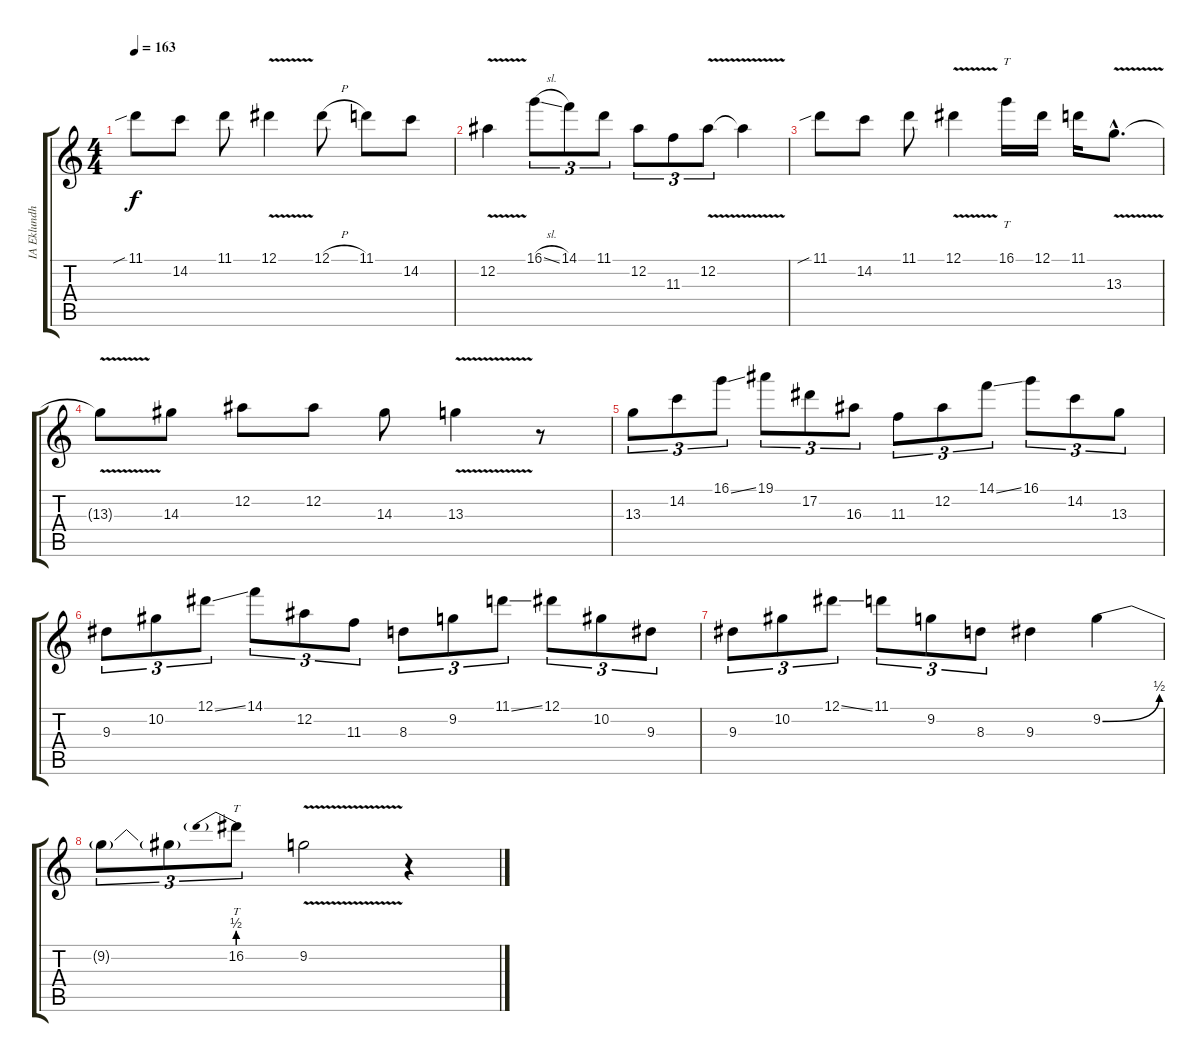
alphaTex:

\track ("IA Eklundh" "IA Eklundh") {instrument distortionguitar}
\staff {score tabs}
\tuning (Eb4 Bb3 Gb3 Db3 Ab2 Eb2) {hide}
\ts (4 4)
\tempo 163
\clef g2
\ks c
11.1{sib}.8{dy f} 14.2.8 11.1.8 12.1{v}.4 12.1{h}.8 11.1.8 14.2.8 |
12.2{v}.4 16.1{sl}.8{tu (3 2)} 14.1.8{tu (3 2)} 11.1.8{tu (3 2)} 12.2.8{tu (3 2)} 11.3.8{tu (3 2)} 12.2{v}.8{tu (3 2)} 12.2{t}.4 |
11.1{sib}.8 14.2.8 11.1.8 12.1{v}.4 16.1.16{tt} 12.1.16 11.1.16 13.3{v hac}.8{d} |
13.3{t}.8 14.3.8 12.2.8 12.2.8 14.3.8 13.3{v}.4 r.8 |
13.3.8{tu (3 2)} 14.2.8{tu (3 2)} 16.1{ss}.8{tu (3 2)} 19.1.8{tu (3 2)} 17.2.8{tu (3 2)} 16.3.8{tu (3 2)} 11.3.8{tu (3 2)} 12.2.8{tu (3 2)} 14.1{ss}.8{tu (3 2)} 16.1.8{tu (3 2)} 14.2.8{tu (3 2)} 13.3.8{tu (3 2)} |
9.3.8{tu (3 2)} 10.2.8{tu (3 2)} 12.1{ss}.8{tu (3 2)} 14.1.8{tu (3 2)} 12.2.8{tu (3 2)} 11.3.8{tu (3 2)} 8.3.8{tu (3 2)} 9.2.8{tu (3 2)} 11.1{ss}.8{tu (3 2)} 12.1.8{tu (3 2)} 10.2.8{tu (3 2)} 9.3.8{tu (3 2)} |
9.3.8{tu (3 2)} 10.2.8{tu (3 2)} 12.1{ss}.8{tu (3 2)} 11.1.8{tu (3 2)} 9.2.8{tu (3 2)} 8.3.8{tu (3 2)} 9.3.4 9.2{be (bend 0 0 60 2)}.4 |
9.2{t}.8{tu (3 2)} 9.2{t}.8{tu (3 2)} 16.2{be (prebend 0 2 60 2)}.8{tt tu (3 2)} 9.2{v}.2 r.4
